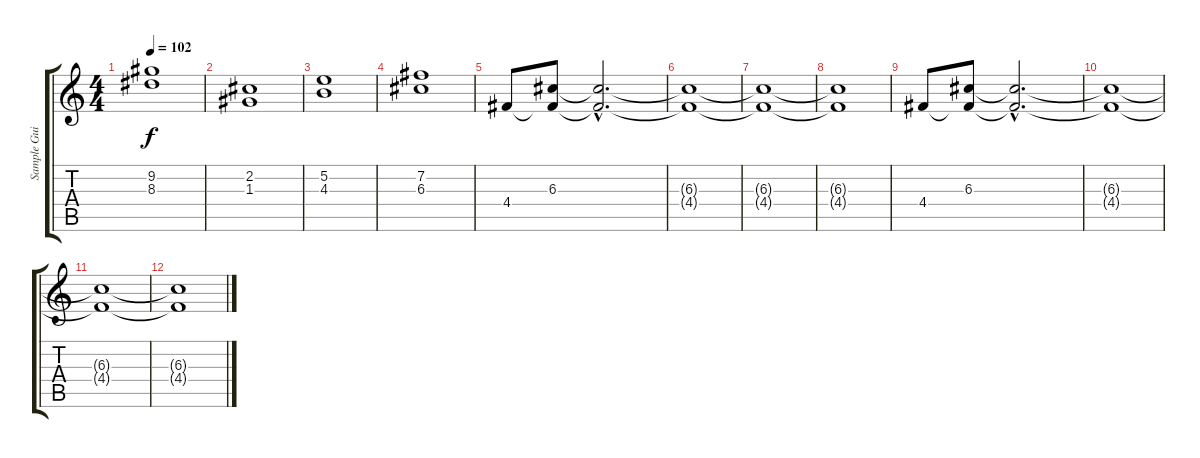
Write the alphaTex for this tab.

\track ("Sample Guitarra" "Sample Gui") {instrument distortionguitar}
\staff {score tabs}
\tuning (E4 B3 G3 D3 A2 E2) {hide}
\ts (4 4)
\tempo 102
\clef g2
\ks c
(9.2 8.3).1{dy f} |
(2.2 1.3).1 |
(5.2 4.3).1 |
(7.2 6.3).1 |
4.4.8{volume 11 balance 8 instrument overdrivenguitar} (6.3 4.4{t}).8 (6.3{hac t} 4.4{hac t}).2{d} |
(6.3{t} 4.4{t}).1 |
(6.3{t} 4.4{t}).1{volume 8 balance 8} |
(6.3{t} 4.4{t}).1 |
4.4.8{volume 5 balance 8 instrument overdrivenguitar} (6.3 4.4{t}).8 (6.3{hac t} 4.4{hac t}).2{d} |
(6.3{t} 4.4{t}).1 |
(6.3{t} 4.4{t}).1{volume 1 balance 8} |
(6.3{t} 4.4{t}).1
